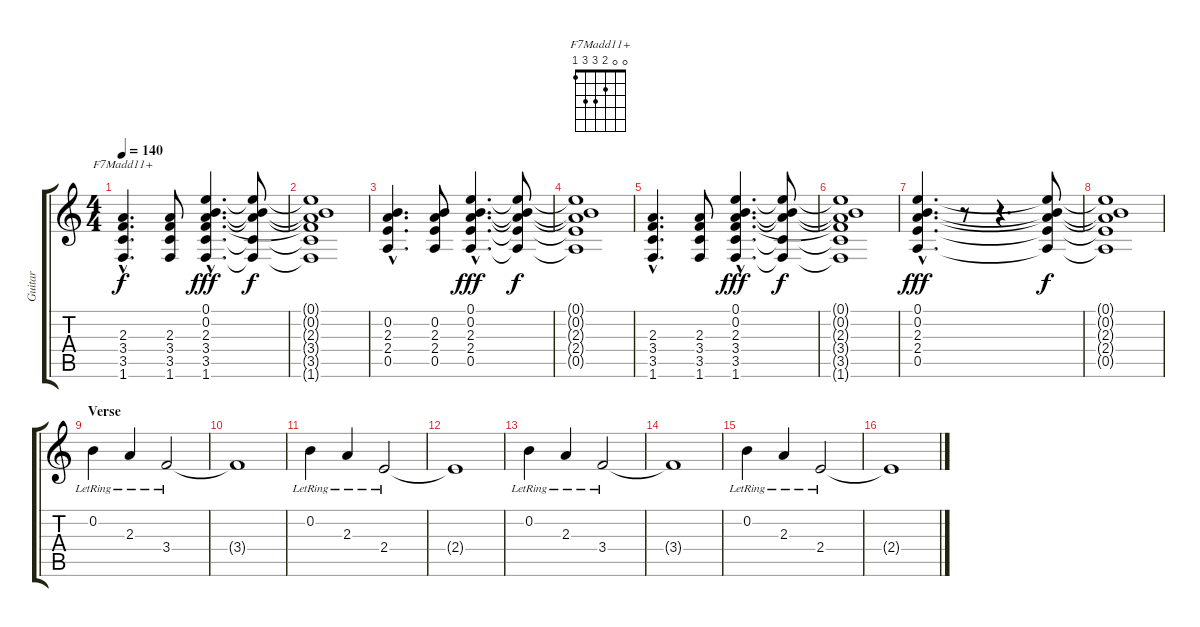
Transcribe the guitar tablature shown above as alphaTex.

\track ("Guitar" "Guitar") {instrument electricguitarjazz}
\staff {score tabs}
\tuning (E4 B3 G3 D3 A2 E2) {hide}
\chord ("F7Madd11+" 0 0 2 3 3 1)
\ts (4 4)
\tempo 140
\clef g2
\ks c
(2.3{hac} 3.4{hac} 3.5{hac} 1.6{hac}).4{d ch "F7Madd11+" dy f volume 10 instrument distortionguitar} (2.3 3.4 3.5 1.6).8 (0.1{hac} 0.2{hac} 2.3{hac} 3.4{hac} 3.5{hac} 1.6{hac}).4{d dy fff} (0.1{t} 0.2{t} 2.3{t} 3.5{t} 1.6{t}).8{dy f} |
(0.1{t} 0.2{t} 2.3{t} 3.4{t} 3.5{t} 1.6{t}).1 |
(0.2{hac} 2.3{hac} 2.4{hac} 0.5{hac}).4{d} (0.2 2.3 2.4 0.5).8 (0.1{hac} 0.2{hac} 2.3{hac} 2.4{hac} 0.5{hac}).4{d dy fff} (0.1{t} 0.2{t} 2.3{t} 2.4{t} 0.5{t}).8{dy f} |
(0.1{t} 0.2{t} 2.3{t} 2.4{t} 0.5{t}).1 |
(2.3{hac} 3.4{hac} 3.5{hac} 1.6{hac}).4{d volume 10 instrument distortionguitar} (2.3 3.4 3.5 1.6).8 (0.1{hac} 0.2{hac} 2.3{hac} 3.4{hac} 3.5{hac} 1.6{hac}).4{d dy fff} (0.1{t} 0.2{t} 2.3{t} 3.5{t} 1.6{t}).8{dy f} |
(0.1{t} 0.2{t} 2.3{t} 3.4{t} 3.5{t} 1.6{t}).1 |
(0.1{hac} 0.2{hac} 2.3{hac} 2.4{hac} 0.5{hac}).4{d dy fff volume 5} r.8 r.4{d} (0.1{t} 0.2{t} 2.3{t} 2.4{t} 0.5{t}).8{dy f} |
(0.1{t} 0.2{t} 2.3{t} 2.4{t} 0.5{t}).1 |
\section ("" "Verse")
0.2{lr}.4{volume 12 instrument electricguitarjazz} 2.3{lr}.4 3.4{lr}.2 |
3.4{t}.1 |
0.2{lr}.4 2.3{lr}.4 2.4{lr}.2 |
2.4{t}.1 |
0.2{lr}.4 2.3{lr}.4 3.4{lr}.2 |
3.4{t}.1 |
0.2{lr}.4 2.3{lr}.4 2.4{lr}.2 |
2.4{t}.1
